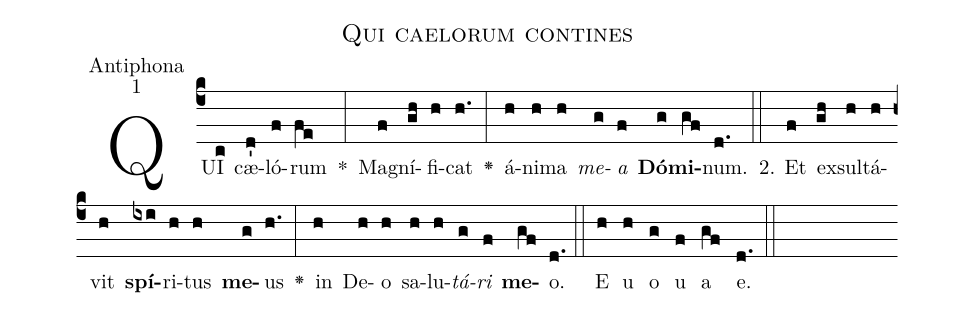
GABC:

name:Qui caelorum contines;
office-part:Antiphona;
mode:1;
%%
(c4) QUI(c) cæ(d')ló(f)rum(fe) *(:) Ma(f)gní(gh)fi(h)cat(h.) <v>\greheightstar</v>(:) á(h)ni(h)ma(h) <i>me</i>(g)<i>a</i>(f) <b>Dó</b>(g)<b>mi</b>(gf)num.(d.) (::)
2. Et(f) ex(gh)sul(h)tá(h)vit(h) <b>spí</b>(ixi)ri(h)tus(h) <b>me</b>(g)us(h.) <v>\greheightstar</v>(:) in(h) De(h)o(h) sa(h)lu(h)<i>tá</i>(g)<i>ri</i>(f) <b>me</b>(gf)o.(d.) (::) E(h) u(h) o(g) u(f) a(gf) e.(d.) (::)
